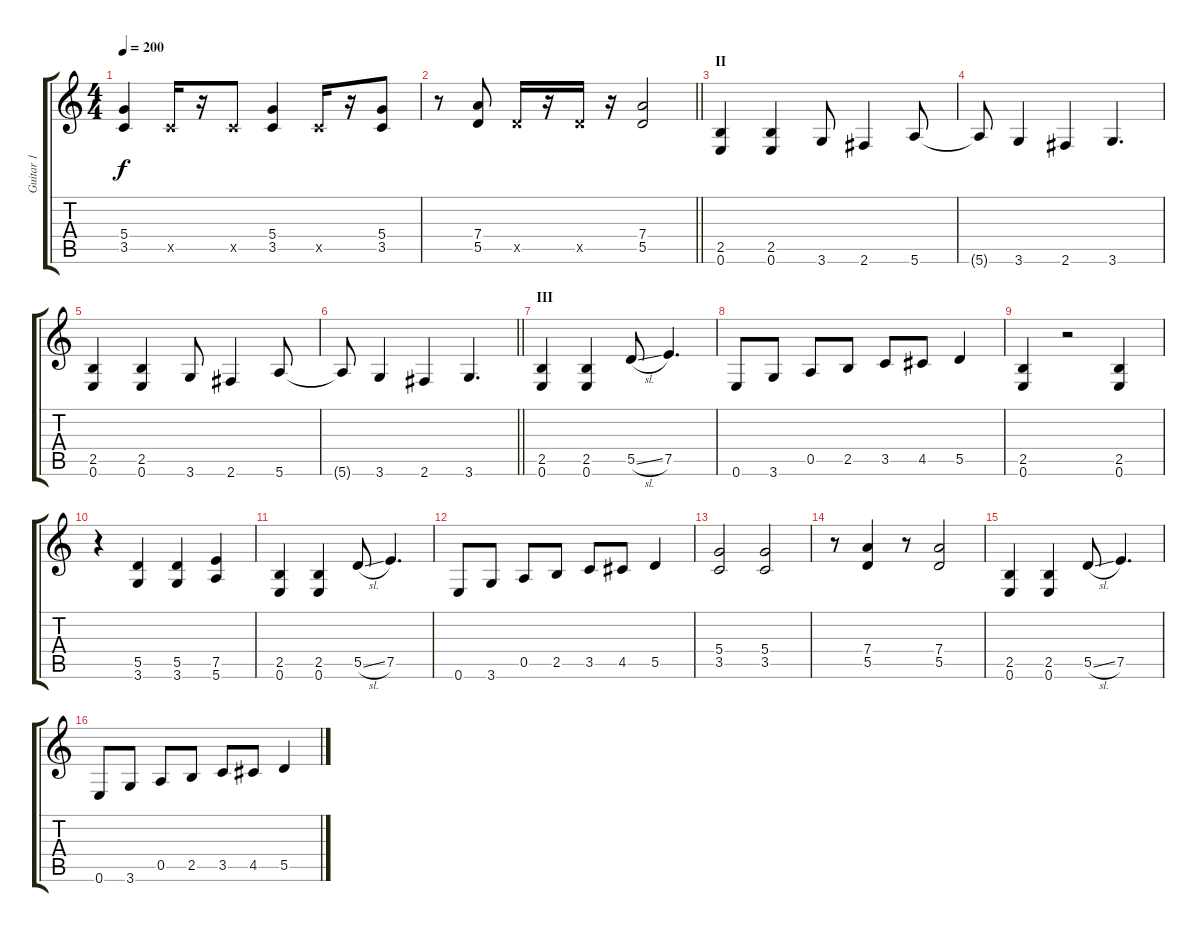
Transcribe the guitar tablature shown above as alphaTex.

\track ("Guitar 1" "Guitar 1") {instrument distortionguitar}
\staff {score tabs}
\tuning (E4 B3 G3 D3 A2 E2) {hide}
\ts (4 4)
\tempo 200
\clef g2
\ks c
(5.4 3.5).4{dy f} 3.5{x}.16 r.16 3.5{x}.8 (5.4 3.5).4 3.5{x}.16 r.16 (5.4 3.5).8 |
\barLineRight lightlight
r.8 (7.4 5.5).8 5.5{x}.16 r.16 5.5{x}.16 r.16 (7.4 5.5).2 |
\section ("" "II")
(2.5 0.6).4 (2.5 0.6).4 3.6.8 2.6.4 5.6.8 |
5.6{t}.8 3.6.4 2.6.4 3.6.4{d} |
(2.5 0.6).4 (2.5 0.6).4 3.6.8 2.6.4 5.6.8 |
\barLineRight lightlight
5.6{t}.8 3.6.4 2.6.4 3.6.4{d} |
\section ("" "III")
(2.5 0.6).4 (2.5 0.6).4 5.5{sl}.8 7.5.4{d} |
0.6.8 3.6.8 0.5.8 2.5.8 3.5.8 4.5.8 5.5.4 |
(2.5 0.6).4 r.2 (2.5 0.6).4 |
r.4 (5.5 3.6).4 (5.5 3.6).4 (7.5 5.6).4 |
(2.5 0.6).4 (2.5 0.6).4 5.5{sl}.8 7.5.4{d} |
0.6.8 3.6.8 0.5.8 2.5.8 3.5.8 4.5.8 5.5.4 |
(5.4 3.5).2 (5.4 3.5).2 |
r.8 (7.4 5.5).4 r.8 (7.4 5.5).2 |
(2.5 0.6).4 (2.5 0.6).4 5.5{sl}.8 7.5.4{d} |
0.6.8 3.6.8 0.5.8 2.5.8 3.5.8 4.5.8 5.5.4
